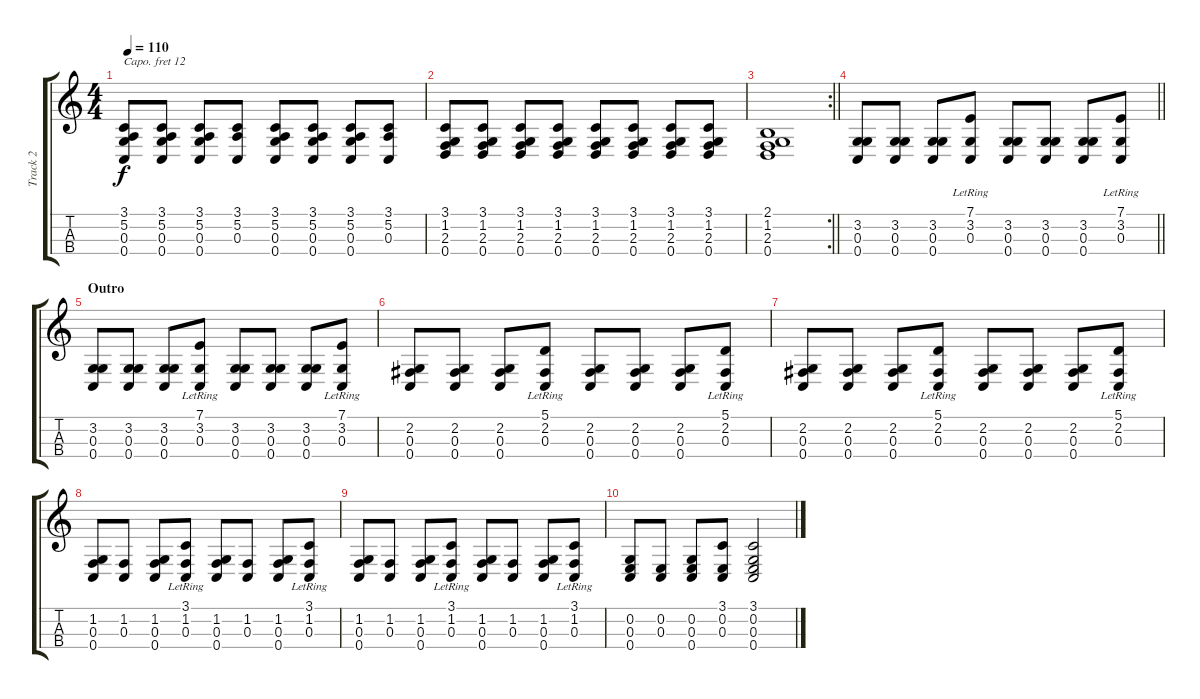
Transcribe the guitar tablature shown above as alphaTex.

\track ("Track 2" "Track 2") {instrument koto}
\staff {score tabs}
\capo 12
\tuning (A2 E2 C2 G2) {hide}
\ts (4 4)
\tempo 110
\clef g2
\ks c
(3.1 5.2 0.3 0.4).8{dy f} (3.1 5.2 0.3 0.4).8 (3.1 5.2 0.3 0.4).8 (3.1 5.2 0.3).8 (3.1 5.2 0.3 0.4).8 (3.1 5.2 0.3 0.4).8 (3.1 5.2 0.3 0.4).8 (3.1 5.2 0.3).8 |
(3.1 1.2 2.3 0.4).8 (3.1 1.2 2.3 0.4).8 (3.1 1.2 2.3 0.4).8 (3.1 1.2 2.3 0.4).8 (3.1 1.2 2.3 0.4).8 (3.1 1.2 2.3 0.4).8 (3.1 1.2 2.3 0.4).8 (3.1 1.2 2.3 0.4).8 |
\rc 2
\barLineRight lightlight
(2.1 1.2 2.3 0.4).1 |
\barLineRight lightlight
(3.2 0.3 0.4).8 (3.2 0.3 0.4).8 (3.2 0.3 0.4).8 (7.1{lr} 3.2 0.3).8 (3.2 0.3 0.4).8 (3.2 0.3 0.4).8 (3.2 0.3 0.4).8 (7.1{lr} 3.2 0.3).8 |
\section ("" "Outro")
(3.2 0.3 0.4).8 (3.2 0.3 0.4).8 (3.2 0.3 0.4).8 (7.1{lr} 3.2 0.3).8 (3.2 0.3 0.4).8 (3.2 0.3 0.4).8 (3.2 0.3 0.4).8 (7.1{lr} 3.2 0.3).8 |
(2.2 0.3 0.4).8 (2.2 0.3 0.4).8 (2.2 0.3 0.4).8 (5.1{lr} 2.2 0.3).8 (2.2 0.3 0.4).8 (2.2 0.3 0.4).8 (2.2 0.3 0.4).8 (5.1{lr} 2.2 0.3).8 |
(2.2 0.3 0.4).8 (2.2 0.3 0.4).8 (2.2 0.3 0.4).8 (5.1{lr} 2.2 0.3).8 (2.2 0.3 0.4).8 (2.2 0.3 0.4).8 (2.2 0.3 0.4).8 (5.1{lr} 2.2 0.3).8 |
(1.2 0.3 0.4).8 (1.2 0.3).8 (1.2 0.3 0.4).8 (3.1{lr} 1.2 0.3).8 (1.2 0.3 0.4).8 (1.2 0.3).8 (1.2 0.3 0.4).8 (3.1{lr} 1.2 0.3).8 |
(1.2 0.3 0.4).8 (1.2 0.3).8 (1.2 0.3 0.4).8 (3.1{lr} 1.2 0.3).8 (1.2 0.3 0.4).8 (1.2 0.3).8 (1.2 0.3 0.4).8 (3.1{lr} 1.2 0.3).8 |
(0.2 0.3 0.4).8 (0.2 0.3).8 (0.2 0.3 0.4).8 (3.1 0.2 0.3).8 (3.1 0.2 0.3 0.4).2
